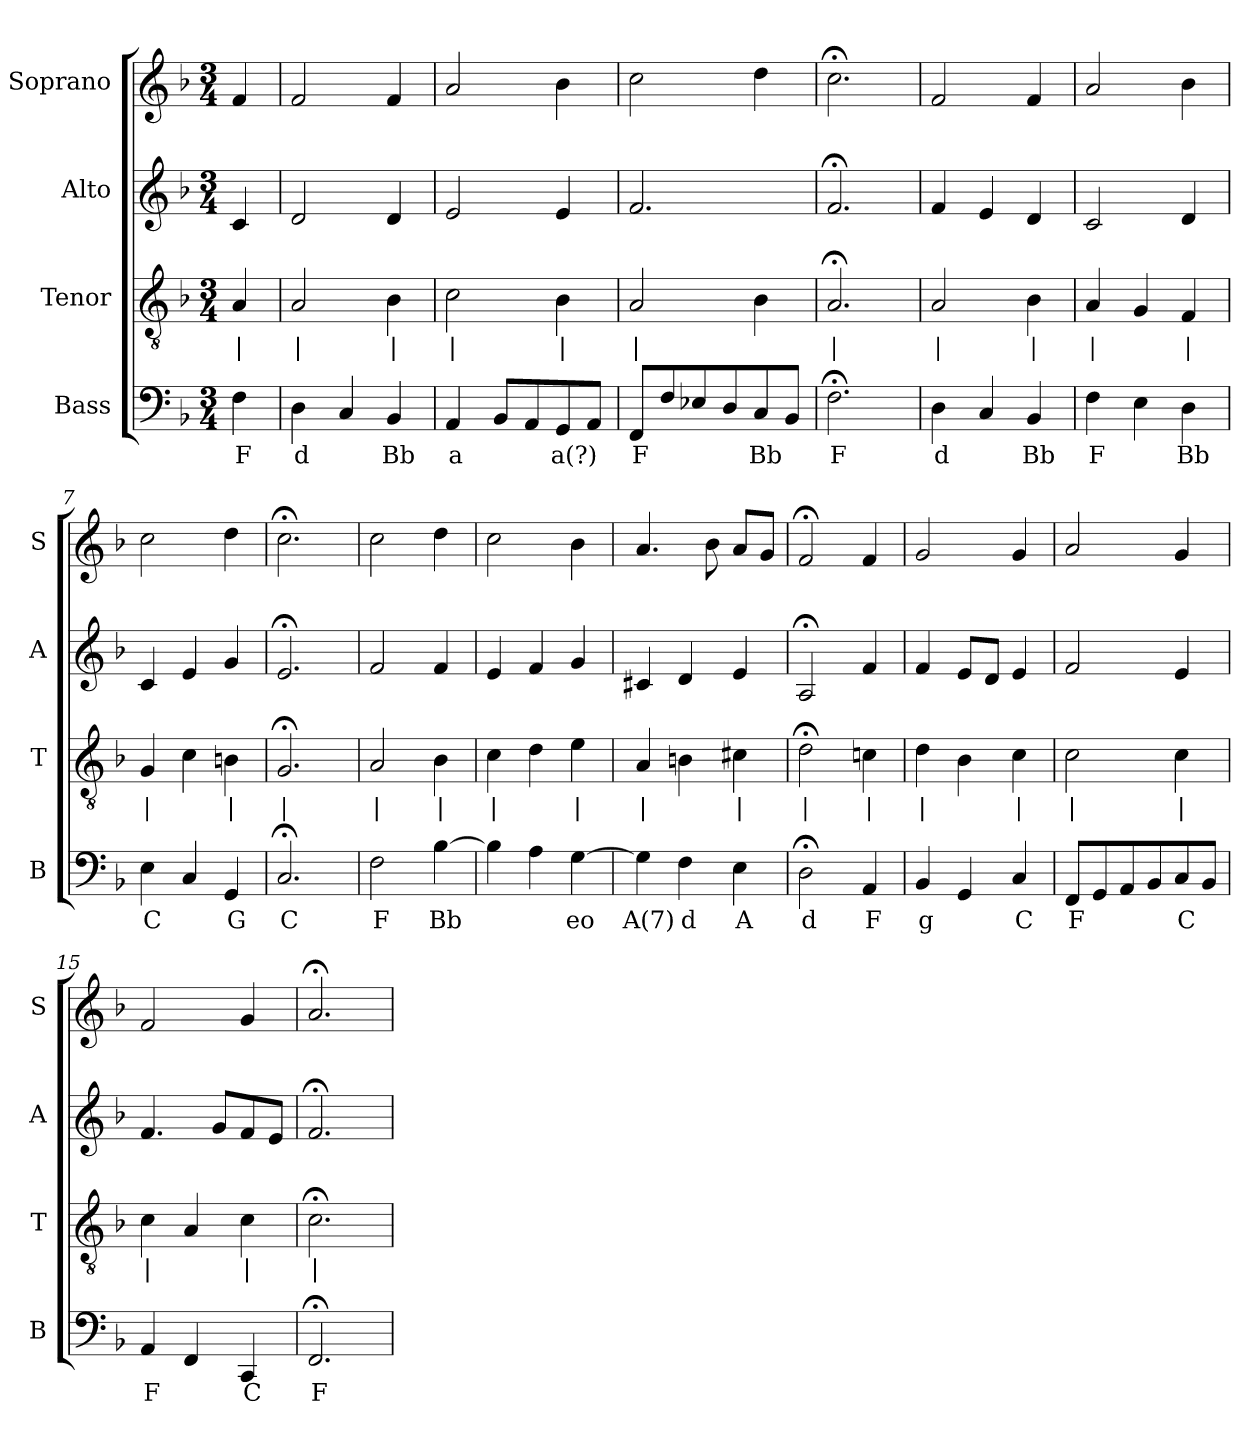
**kern	**text	**kern	**text	**kern	**kern
*part4	*part4	*part3	*part3	*part2	*part1
*staff4	*staff4	*staff3	*staff3	*staff2	*staff1
*I"Bass	*	*I"Tenor	*	*I"Alto	*I"Soprano
*I'B	*	*I'T	*	*I'A	*I'S
*clefF4	*	*clefGv2	*	*clefG2	*clefG2
*k[b-]	*	*k[b-]	*	*k[b-]	*k[b-]
*F:	*	*F:	*	*F:	*F:
*M3/4	*	*M3/4	*	*M3/4	*M3/4
*MM100	*	*MM100	*	*MM100	*MM100
=	=	=	=	=	=
4F	F	4A	|	4c	4f
=1	=1	=1	=1	=1	=1
4D	d	2A	|	2d	2f
4C	.	.	.	.	.
4BB-	Bb	4B-	|	4d	4f
=2	=2	=2	=2	=2	=2
4AA	a	2c	|	2e	2a
8BB-L	.	.	.	.	.
8AA	.	.	.	.	.
8GG	a(?)	4B-	|	4e	4b-
8AAJ	.	.	.	.	.
=3	=3	=3	=3	=3	=3
8FFL	F	2A	|	2.f	2cc
8F	.	.	.	.	.
8E-X	.	.	.	.	.
8D	.	.	.	.	.
8C	Bb	4B-	.	.	4dd
8BB-J	.	.	.	.	.
=4	=4	=4	=4	=4	=4
2.F;<	F	2.A;<	|	2.f;<	2.cc;<
=5	=5	=5	=5	=5	=5
4D	d	2A	|	4f	2f
4C	.	.	.	4e	.
4BB-	Bb	4B-	|	4d	4f
=6	=6	=6	=6	=6	=6
4F	F	4A	|	2c	2a
4E	.	4G	.	.	.
4D	Bb	4F	|	4d	4b-
=7	=7	=7	=7	=7	=7
4E	C	4G	|	4c	2cc
4C	.	4c	.	4e	.
4GG	G	4Bn	|	4g	4dd
=8	=8	=8	=8	=8	=8
2.C;<	C	2.G;<	|	2.e;<	2.cc;<
=9	=9	=9	=9	=9	=9
2F	F	2A	|	2f	2cc
[4B-	Bb	4B-	|	4f	4dd
=10	=10	=10	=10	=10	=10
4B-]	.	4c	|	4e	2cc
4A	.	4d	.	4f	.
[4G	eo	4e	|	4g	4b-
=11	=11	=11	=11	=11	=11
4G]	A(7)	4A	|	4c#X	4.a
4F	d	4Bn	.	4d	.
.	.	.	.	.	8b-
4E	A	4c#X	|	4e	8aL
.	.	.	.	.	8gJ
=12	=12	=12	=12	=12	=12
2D;<	d	2d;<	|	2A;<	2f;<
4AA	F	4cn	|	4f	4f
=13	=13	=13	=13	=13	=13
4BB-	g	4d	|	4f	2g
4GG	.	4B-	.	8eL	.
.	.	.	.	8dJ	.
4C	C	4c	|	4e	4g
=14	=14	=14	=14	=14	=14
8FFL	F	2c	|	2f	2a
8GG	.	.	.	.	.
8AA	.	.	.	.	.
8BB-	.	.	.	.	.
8C	C	4c	|	4e	4g
8BB-J	.	.	.	.	.
=15	=15	=15	=15	=15	=15
4AA	F	4c	|	4.f	2f
4FF	.	4A	.	.	.
.	.	.	.	8gL	.
4CC	C	4c	|	8f	4g
.	.	.	.	8eJ	.
=16	=16	=16	=16	=16	=16
2.FF;<	F	2.c;<	|	2.f;<	2.a;<
=	=	=	=	=	=
*-	*-	*-	*-	*-	*-
